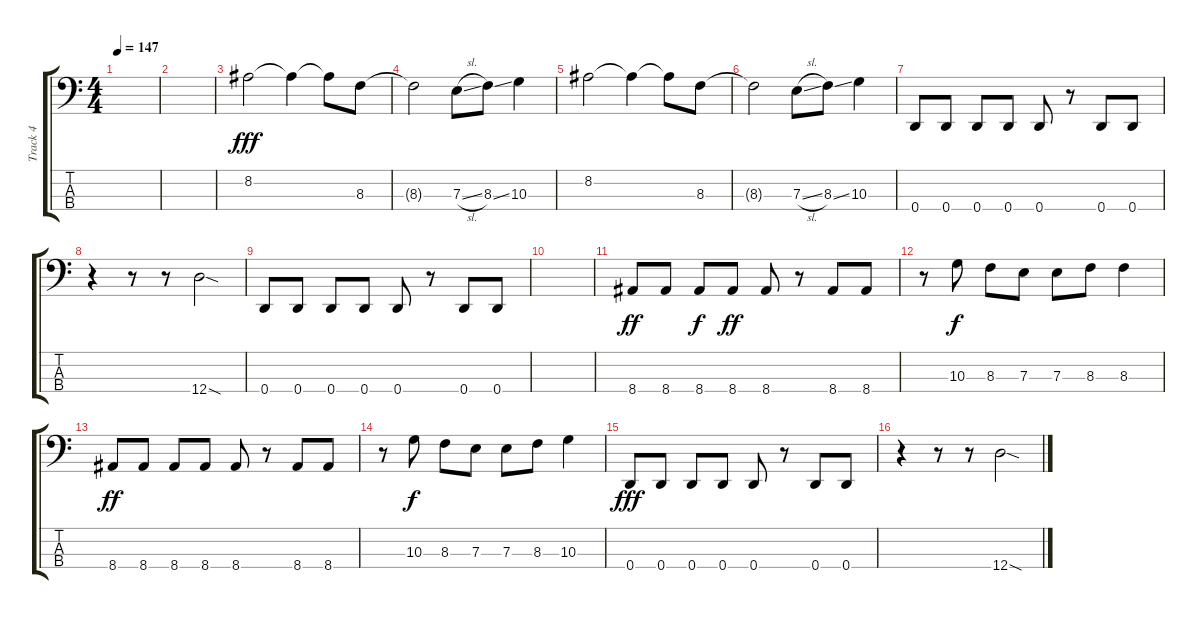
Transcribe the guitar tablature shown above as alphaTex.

\track ("Track 4" "Track 4") {instrument electricbasspick}
\staff {score tabs}
\tuning (G2 D2 A1 D1) {hide}
\ts (4 4)
\tempo 147
\clef f4
\ks c
|
|
8.2.2{dy fff} 8.2{t}.4 8.2{t}.8 8.3.8 |
8.3{t}.2 7.3{sl}.8 8.3{ss}.8 10.3.4 |
8.2.2 8.2{t}.4 8.2{t}.8 8.3.8 |
8.3{t}.2 7.3{sl}.8 8.3{ss}.8 10.3.4 |
0.4.8{volume 13 instrument electricbassfinger} 0.4.8 0.4.8 0.4.8 0.4.8 r.8 0.4.8 0.4.8 |
r.4 r.8 r.8 12.4{sod}.2 |
0.4.8 0.4.8 0.4.8 0.4.8 0.4.8 r.8 0.4.8 0.4.8 |
|
8.4.8{dy ff} 8.4.8 8.4.8{dy f} 8.4.8{dy ff} 8.4.8 r.8 8.4.8 8.4.8 |
r.8 10.3.8{dy f} 8.3.8 7.3.8 7.3.8 8.3.8 8.3.4 |
8.4.8{dy ff} 8.4.8 8.4.8 8.4.8 8.4.8 r.8 8.4.8 8.4.8 |
r.8 10.3.8{dy f} 8.3.8 7.3.8 7.3.8 8.3.8 10.3.4 |
0.4.8{dy fff} 0.4.8 0.4.8 0.4.8 0.4.8 r.8 0.4.8 0.4.8 |
r.4 r.8 r.8 12.4{sod}.2
